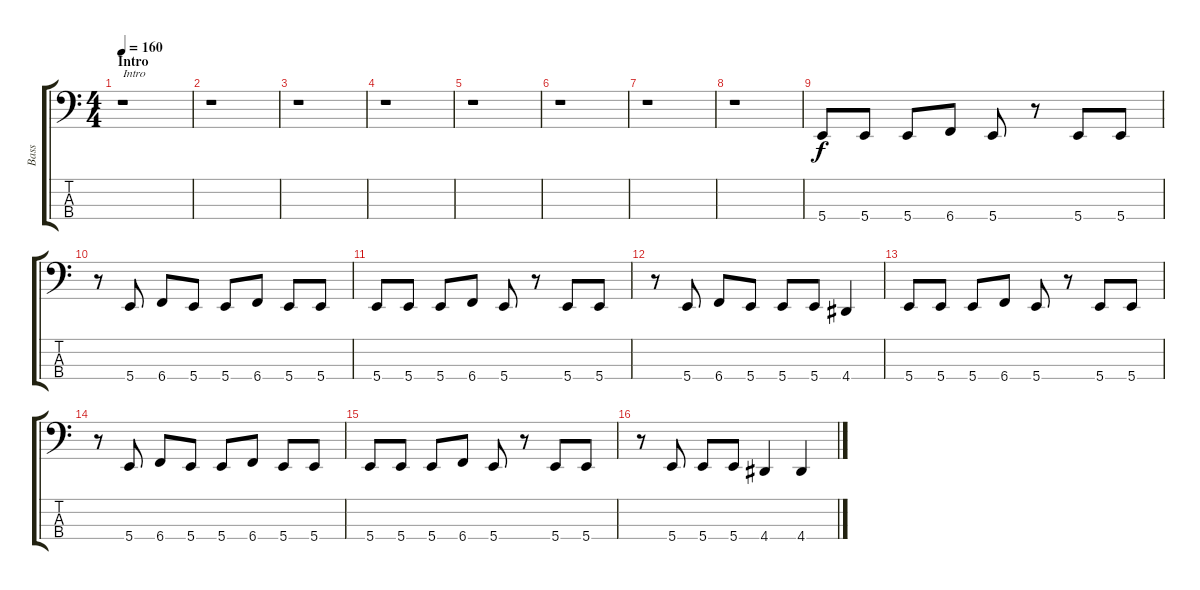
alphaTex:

\track ("Bass" "Bass") {instrument slapbass2}
\staff {score tabs}
\tuning (D2 A1 E1 B0) {hide}
\ts (4 4)
\section ("" "Intro")
\tempo 160
\clef f4
\ks c
r.1{txt "Intro" dy f instrument slapbass2} |
r.1 |
r.1 |
r.1 |
r.1 |
r.1 |
r.1 |
r.1 |
5.4.8 5.4.8 5.4.8 6.4.8 5.4.8 r.8 5.4.8 5.4.8 |
r.8 5.4.8 6.4.8 5.4.8 5.4.8 6.4.8 5.4.8 5.4.8 |
5.4.8 5.4.8 5.4.8 6.4.8 5.4.8 r.8 5.4.8 5.4.8 |
r.8 5.4.8 6.4.8 5.4.8 5.4.8 5.4.8 4.4.4 |
5.4.8 5.4.8 5.4.8 6.4.8 5.4.8 r.8 5.4.8 5.4.8 |
r.8 5.4.8 6.4.8 5.4.8 5.4.8 6.4.8 5.4.8 5.4.8 |
5.4.8 5.4.8 5.4.8 6.4.8 5.4.8 r.8 5.4.8 5.4.8 |
r.8 5.4.8 5.4.8 5.4.8 4.4.4 4.4.4
